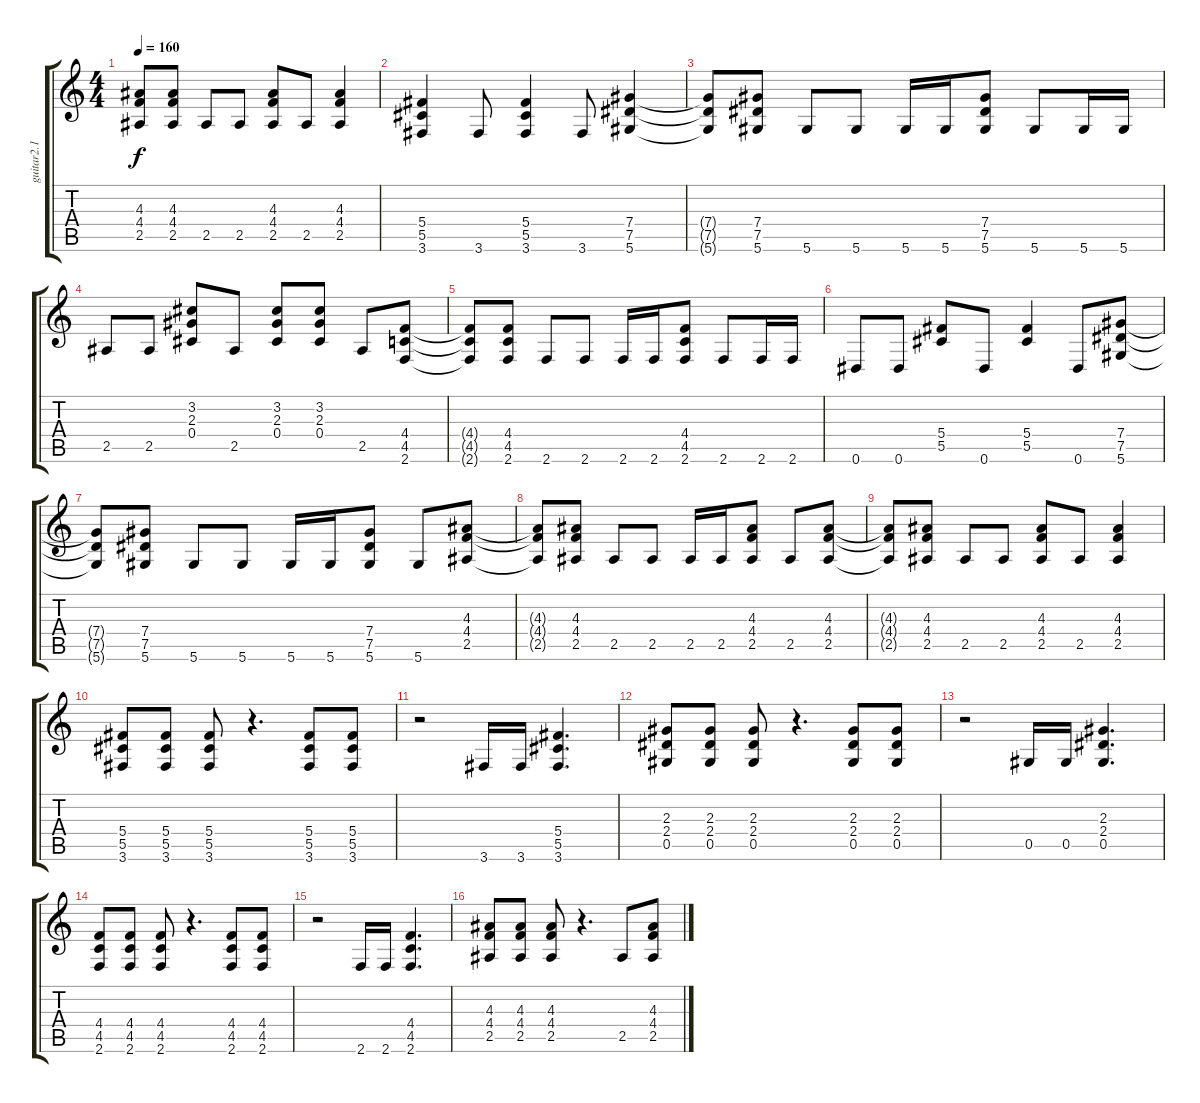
\track ("guitar2.1" "guitar2.1") {instrument distortionguitar}
\staff {score tabs}
\tuning (Eb4 Bb3 Gb3 Db3 Ab2 Eb2) {hide}
\ts (4 4)
\tempo 160
\clef g2
\ks c
(4.3{t} 4.4{t} 2.5{t}).8{dy f} (4.3 4.4 2.5).8 2.5.8 2.5.8 (4.3 4.4 2.5).8 2.5.8 (4.3 4.4 2.5).4 |
(5.4 5.5 3.6).4 3.6.8 (5.4 5.5 3.6).4 3.6.8 (7.4 7.5 5.6).4 |
(7.4{t} 7.5{t} 5.6{t}).8 (7.4 7.5 5.6).8 5.6.8 5.6.8 5.6.16 5.6.16 (7.4 7.5 5.6).8 5.6.8 5.6.16 5.6.16 |
2.5.8 2.5.8 (3.2 2.3 0.4).8 2.5.8 (3.2 2.3 0.4).8 (3.2 2.3 0.4).8 2.5.8 (4.4 4.5 2.6).8 |
(4.4{t} 4.5{t} 2.6{t}).8 (4.4 4.5 2.6).8 2.6.8 2.6.8 2.6.16 2.6.16 (4.4 4.5 2.6).8 2.6.8 2.6.16 2.6.16 |
0.6.8 0.6.8 (5.4 5.5).8 0.6.8 (5.4 5.5).4 0.6.8 (7.4 7.5 5.6).8 |
(7.4{t} 7.5{t} 5.6{t}).8 (7.4 7.5 5.6).8 5.6.8 5.6.8 5.6.16 5.6.16 (7.4 7.5 5.6).8 5.6.8 (4.3 4.4 2.5).8 |
(4.3{t} 4.4{t} 2.5{t}).8 (4.3 4.4 2.5).8 2.5.8 2.5.8 2.5.16 2.5.16 (4.3 4.4 2.5).8 2.5.8 (4.3 4.4 2.5).8 |
(4.3{t} 4.4{t} 2.5{t}).8 (4.3 4.4 2.5).8 2.5.8 2.5.8 (4.3 4.4 2.5).8 2.5.8 (4.3 4.4 2.5).4 |
(5.4 5.5 3.6).8 (5.4 5.5 3.6).8 (5.4 5.5 3.6).8 r.4{d} (5.4 5.5 3.6).8 (5.4 5.5 3.6).8 |
r.2 3.6.16 3.6.16 (5.4 5.5 3.6).4{d} |
(2.3 2.4 0.5).8 (2.3 2.4 0.5).8 (2.3 2.4 0.5).8 r.4{d} (2.3 2.4 0.5).8 (2.3 2.4 0.5).8 |
r.2 0.5.16 0.5.16 (2.3 2.4 0.5).4{d} |
(4.4 4.5 2.6).8 (4.4 4.5 2.6).8 (4.4 4.5 2.6).8 r.4{d} (4.4 4.5 2.6).8 (4.4 4.5 2.6).8 |
r.2 2.6.16 2.6.16 (4.4 4.5 2.6).4{d} |
(4.3 4.4 2.5).8 (4.3 4.4 2.5).8 (4.3 4.4 2.5).8 r.4{d} 2.5.8 (4.3 4.4 2.5).8
